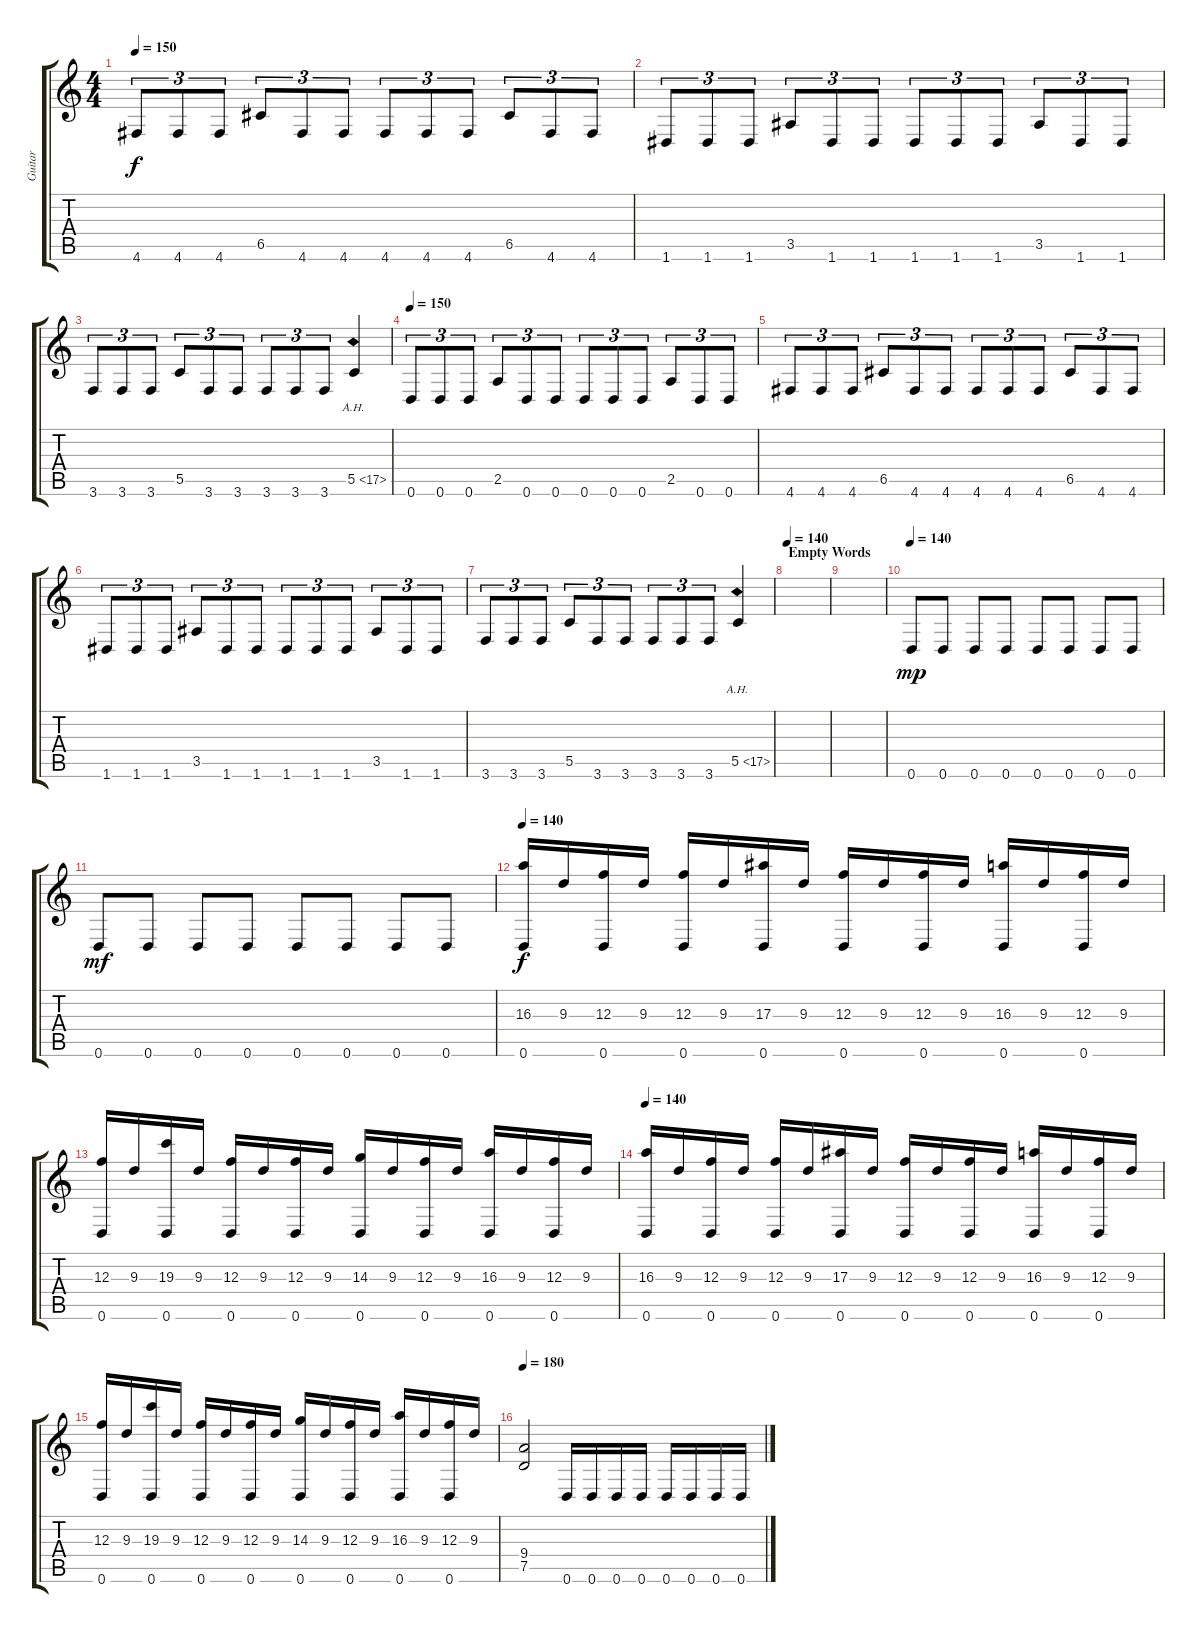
\track ("Guitar" "Guitar") {instrument distortionguitar}
\staff {score tabs}
\tuning (D4 A3 F3 C3 G2 D2) {hide}
\ts (4 4)
\tempo 150
\clef g2
\ks c
4.6.8{tu (3 2) dy f} 4.6.8{tu (3 2)} 4.6.8{tu (3 2)} 6.5.8{tu (3 2)} 4.6.8{tu (3 2)} 4.6.8{tu (3 2)} 4.6.8{tu (3 2)} 4.6.8{tu (3 2)} 4.6.8{tu (3 2)} 6.5.8{tu (3 2)} 4.6.8{tu (3 2)} 4.6.8{tu (3 2)} |
1.6.8{tu (3 2)} 1.6.8{tu (3 2)} 1.6.8{tu (3 2)} 3.5.8{tu (3 2)} 1.6.8{tu (3 2)} 1.6.8{tu (3 2)} 1.6.8{tu (3 2)} 1.6.8{tu (3 2)} 1.6.8{tu (3 2)} 3.5.8{tu (3 2)} 1.6.8{tu (3 2)} 1.6.8{tu (3 2)} |
3.6.8{tu (3 2)} 3.6.8{tu (3 2)} 3.6.8{tu (3 2)} 5.5.8{tu (3 2)} 3.6.8{tu (3 2)} 3.6.8{tu (3 2)} 3.6.8{tu (3 2)} 3.6.8{tu (3 2)} 3.6.8{tu (3 2)} 5.5{ah 12}.4 |
\tempo 150
0.6.8{tu (3 2)} 0.6.8{tu (3 2)} 0.6.8{tu (3 2)} 2.5.8{tu (3 2)} 0.6.8{tu (3 2)} 0.6.8{tu (3 2)} 0.6.8{tu (3 2)} 0.6.8{tu (3 2)} 0.6.8{tu (3 2)} 2.5.8{tu (3 2)} 0.6.8{tu (3 2)} 0.6.8{tu (3 2)} |
4.6.8{tu (3 2)} 4.6.8{tu (3 2)} 4.6.8{tu (3 2)} 6.5.8{tu (3 2)} 4.6.8{tu (3 2)} 4.6.8{tu (3 2)} 4.6.8{tu (3 2)} 4.6.8{tu (3 2)} 4.6.8{tu (3 2)} 6.5.8{tu (3 2)} 4.6.8{tu (3 2)} 4.6.8{tu (3 2)} |
1.6.8{tu (3 2)} 1.6.8{tu (3 2)} 1.6.8{tu (3 2)} 3.5.8{tu (3 2)} 1.6.8{tu (3 2)} 1.6.8{tu (3 2)} 1.6.8{tu (3 2)} 1.6.8{tu (3 2)} 1.6.8{tu (3 2)} 3.5.8{tu (3 2)} 1.6.8{tu (3 2)} 1.6.8{tu (3 2)} |
3.6.8{tu (3 2)} 3.6.8{tu (3 2)} 3.6.8{tu (3 2)} 5.5.8{tu (3 2)} 3.6.8{tu (3 2)} 3.6.8{tu (3 2)} 3.6.8{tu (3 2)} 3.6.8{tu (3 2)} 3.6.8{tu (3 2)} 5.5{ah 12}.4 |
\section ("" "Empty Words")
\tempo 140
|
|
\tempo 140
0.6.8{dy mp} 0.6.8 0.6.8 0.6.8 0.6.8 0.6.8 0.6.8 0.6.8 |
0.6.8{dy mf} 0.6.8 0.6.8 0.6.8 0.6.8 0.6.8 0.6.8 0.6.8 |
\tempo 140
(16.3 0.6).16{dy f} 9.3.16 (12.3 0.6).16 9.3.16 (12.3 0.6).16 9.3.16 (17.3 0.6).16 9.3.16 (12.3 0.6).16 9.3.16 (12.3 0.6).16 9.3.16 (16.3 0.6).16 9.3.16 (12.3 0.6).16 9.3.16 |
(12.3 0.6).16 9.3.16 (19.3 0.6).16 9.3.16 (12.3 0.6).16 9.3.16 (12.3 0.6).16 9.3.16 (14.3 0.6).16 9.3.16 (12.3 0.6).16 9.3.16 (16.3 0.6).16 9.3.16 (12.3 0.6).16 9.3.16 |
\tempo 140
(16.3 0.6).16 9.3.16 (12.3 0.6).16 9.3.16 (12.3 0.6).16 9.3.16 (17.3 0.6).16 9.3.16 (12.3 0.6).16 9.3.16 (12.3 0.6).16 9.3.16 (16.3 0.6).16 9.3.16 (12.3 0.6).16 9.3.16 |
(12.3 0.6).16 9.3.16 (19.3 0.6).16 9.3.16 (12.3 0.6).16 9.3.16 (12.3 0.6).16 9.3.16 (14.3 0.6).16 9.3.16 (12.3 0.6).16 9.3.16 (16.3 0.6).16 9.3.16 (12.3 0.6).16 9.3.16 |
\tempo 180
(9.4 7.5).2 0.6.16 0.6.16 0.6.16 0.6.16 0.6.16 0.6.16 0.6.16 0.6.16
